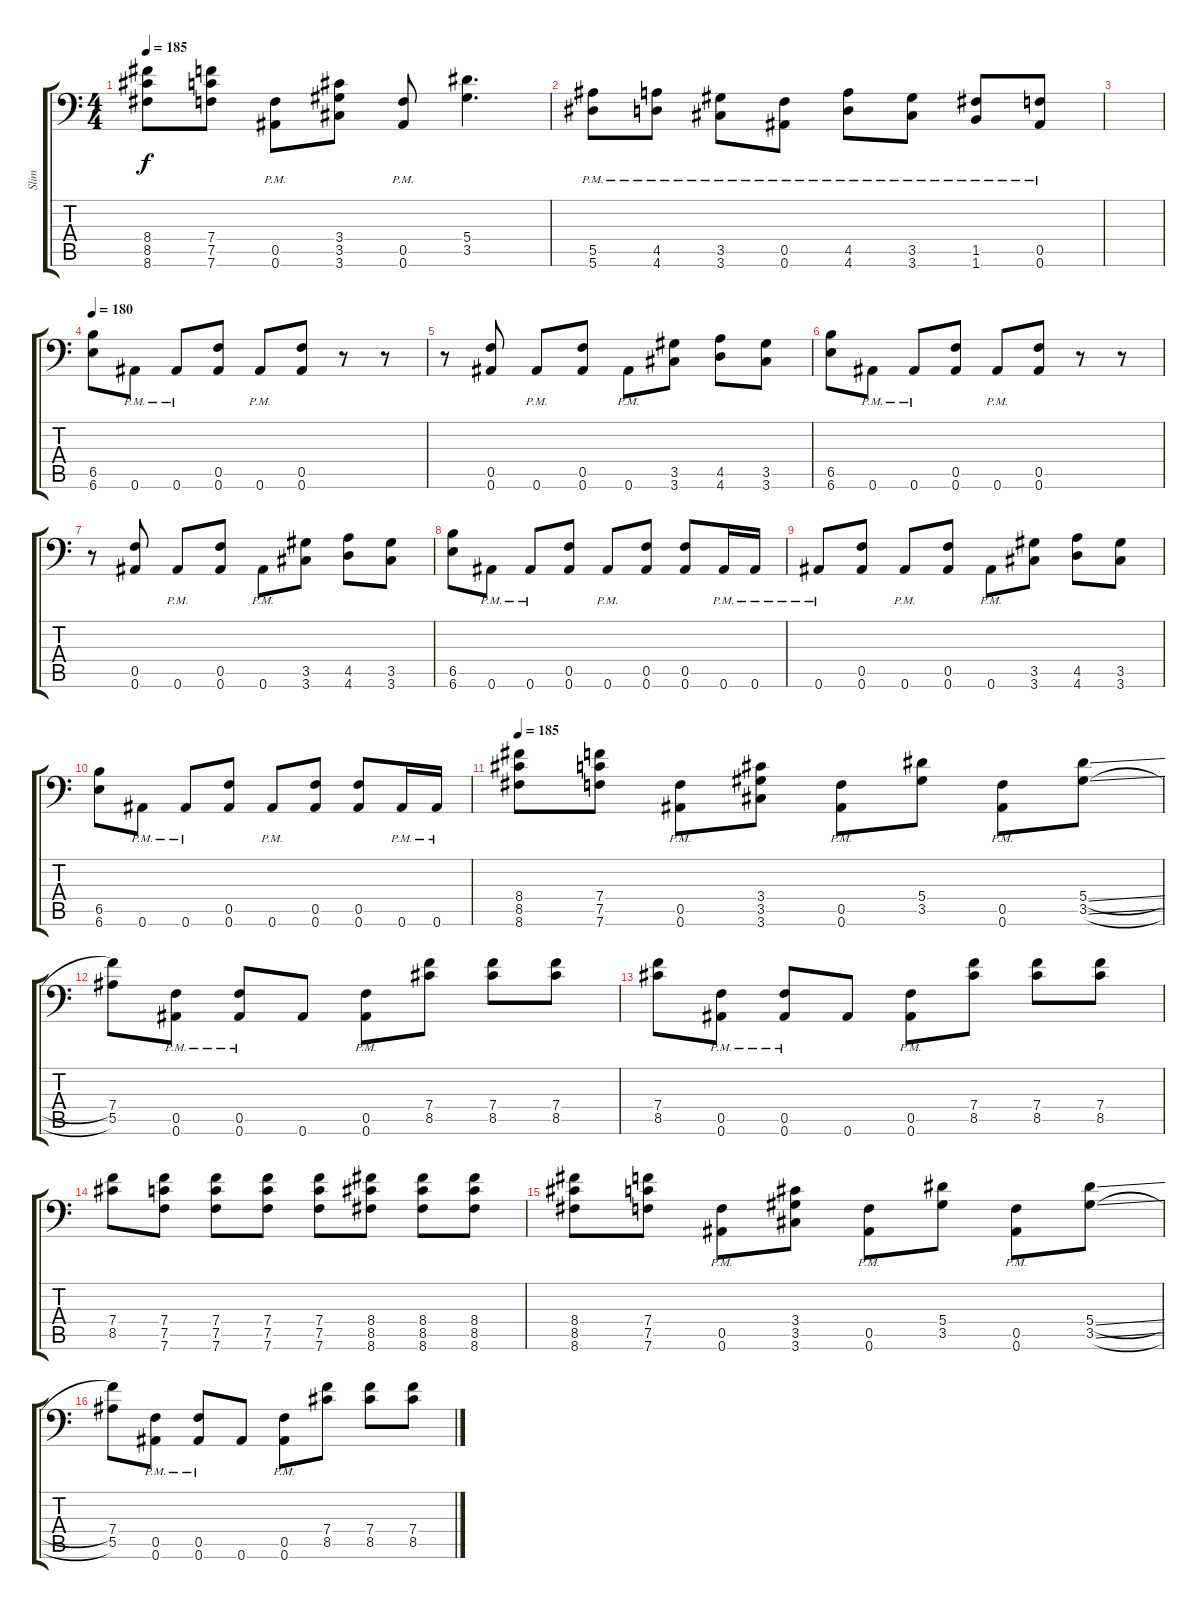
\track ("Slim" "Slim") {instrument distortionguitar}
\staff {score tabs}
\tuning (C4 G3 Eb3 Bb2 F2 Bb1) {hide}
\ts (4 4)
\tempo 185
\clef f4
\ks c
(8.4 8.5 8.6).8{dy f} (7.4 7.5 7.6).8 (0.5{pm} 0.6{pm}).8 (3.4 3.5 3.6).8 (0.5{pm} 0.6{pm}).8 (5.4 3.5).4{d} |
(5.5{pm} 5.6{pm}).8 (4.5{pm} 4.6{pm}).8 (3.5{pm} 3.6{pm}).8 (0.5{pm} 0.6{pm}).8 (4.5{pm} 4.6{pm}).8 (3.5{pm} 3.6{pm}).8 (1.5{pm} 1.6{pm}).8 (0.5{pm} 0.6{pm}).8 |
|
\tempo 180
(6.5 6.6).8 0.6{pm}.8 0.6{pm}.8 (0.5 0.6).8 0.6{pm}.8 (0.5 0.6).8 r.8 r.8 |
r.8 (0.5 0.6).8 0.6{pm}.8 (0.5 0.6).8 0.6{pm}.8 (3.5 3.6).8 (4.5 4.6).8 (3.5 3.6).8 |
(6.5 6.6).8 0.6{pm}.8 0.6{pm}.8 (0.5 0.6).8 0.6{pm}.8 (0.5 0.6).8 r.8 r.8 |
r.8 (0.5 0.6).8 0.6{pm}.8 (0.5 0.6).8 0.6{pm}.8 (3.5 3.6).8 (4.5 4.6).8 (3.5 3.6).8 |
(6.5 6.6).8 0.6{pm}.8 0.6{pm}.8 (0.5 0.6).8 0.6{pm}.8 (0.5 0.6).8 (0.5 0.6).8 0.6{pm}.16 0.6{pm}.16 |
0.6{pm}.8 (0.5 0.6).8 0.6{pm}.8 (0.5 0.6).8 0.6{pm}.8 (3.5 3.6).8 (4.5 4.6).8 (3.5 3.6).8 |
(6.5 6.6).8 0.6{pm}.8 0.6{pm}.8 (0.5 0.6).8 0.6{pm}.8 (0.5 0.6).8 (0.5 0.6).8 0.6{pm}.16 0.6{pm}.16 |
\tempo 185
(8.4 8.5 8.6).8 (7.4 7.5 7.6).8 (0.5{pm} 0.6{pm}).8 (3.4 3.5 3.6).8 (0.5{pm} 0.6{pm}).8 (5.4 3.5).8 (0.5{pm} 0.6{pm}).8 (5.4{sl} 3.5{sl}).8 |
(7.4 5.5).8 (0.5{pm} 0.6{pm}).8 (0.5{pm} 0.6{pm}).8 0.6.8 (0.5{pm} 0.6{pm}).8 (7.4 8.5).8 (7.4 8.5).8 (7.4 8.5).8 |
(7.4 8.5).8 (0.5{pm} 0.6{pm}).8 (0.5{pm} 0.6{pm}).8 0.6.8 (0.5{pm} 0.6{pm}).8 (7.4 8.5).8 (7.4 8.5).8 (7.4 8.5).8 |
(7.4 8.5).8 (7.4 7.5 7.6).8 (7.4 7.5 7.6).8 (7.4 7.5 7.6).8 (7.4 7.5 7.6).8 (8.4 8.5 8.6).8 (8.4 8.5 8.6).8 (8.4 8.5 8.6).8 |
(8.4 8.5 8.6).8 (7.4 7.5 7.6).8 (0.5{pm} 0.6{pm}).8 (3.4 3.5 3.6).8 (0.5{pm} 0.6{pm}).8 (5.4 3.5).8 (0.5{pm} 0.6{pm}).8 (5.4{sl} 3.5{sl}).8 |
(7.4 5.5).8 (0.5{pm} 0.6{pm}).8 (0.5{pm} 0.6{pm}).8 0.6.8 (0.5{pm} 0.6{pm}).8 (7.4 8.5).8 (7.4 8.5).8 (7.4 8.5).8
